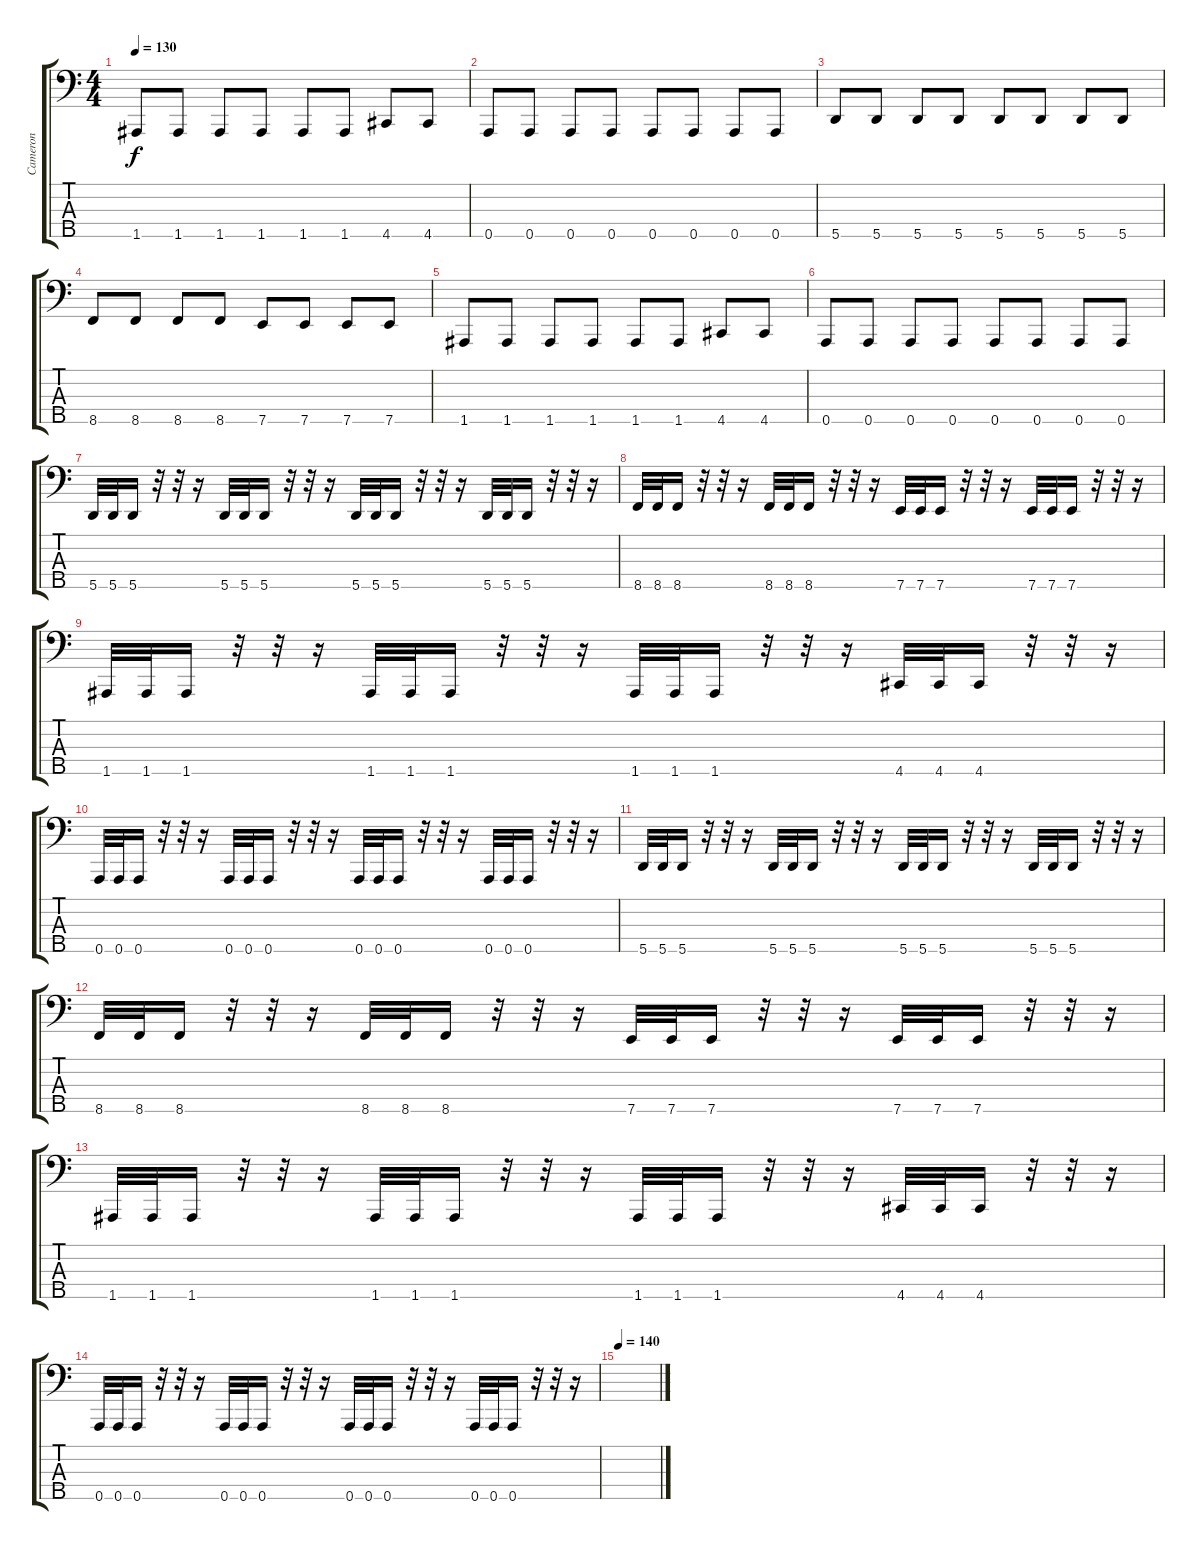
\track ("Cameron" "Cameron") {instrument electricbassfinger}
\staff {score tabs}
\tuning (G2 D2 A1 E1 A0) {hide}
\ts (4 4)
\tempo 130
\clef f4
\ks c
1.5.8{dy f} 1.5.8 1.5.8 1.5.8 1.5.8 1.5.8 4.5.8 4.5.8 |
0.5.8 0.5.8 0.5.8 0.5.8 0.5.8 0.5.8 0.5.8 0.5.8 |
5.5.8 5.5.8 5.5.8 5.5.8 5.5.8 5.5.8 5.5.8 5.5.8 |
8.5.8 8.5.8 8.5.8 8.5.8 7.5.8 7.5.8 7.5.8 7.5.8 |
1.5.8 1.5.8 1.5.8 1.5.8 1.5.8 1.5.8 4.5.8 4.5.8 |
0.5.8 0.5.8 0.5.8 0.5.8 0.5.8 0.5.8 0.5.8 0.5.8 |
5.5.32 5.5.32 5.5.16 r.32 r.32 r.16 5.5.32 5.5.32 5.5.16 r.32 r.32 r.16 5.5.32 5.5.32 5.5.16 r.32 r.32 r.16 5.5.32 5.5.32 5.5.16 r.32 r.32 r.16 |
8.5.32 8.5.32 8.5.16 r.32 r.32 r.16 8.5.32 8.5.32 8.5.16 r.32 r.32 r.16 7.5.32 7.5.32 7.5.16 r.32 r.32 r.16 7.5.32 7.5.32 7.5.16 r.32 r.32 r.16 |
1.5.32 1.5.32 1.5.16 r.32 r.32 r.16 1.5.32 1.5.32 1.5.16 r.32 r.32 r.16 1.5.32 1.5.32 1.5.16 r.32 r.32 r.16 4.5.32 4.5.32 4.5.16 r.32 r.32 r.16 |
0.5.32 0.5.32 0.5.16 r.32 r.32 r.16 0.5.32 0.5.32 0.5.16 r.32 r.32 r.16 0.5.32 0.5.32 0.5.16 r.32 r.32 r.16 0.5.32 0.5.32 0.5.16 r.32 r.32 r.16 |
5.5.32 5.5.32 5.5.16 r.32 r.32 r.16 5.5.32 5.5.32 5.5.16 r.32 r.32 r.16 5.5.32 5.5.32 5.5.16 r.32 r.32 r.16 5.5.32 5.5.32 5.5.16 r.32 r.32 r.16 |
8.5.32 8.5.32 8.5.16 r.32 r.32 r.16 8.5.32 8.5.32 8.5.16 r.32 r.32 r.16 7.5.32 7.5.32 7.5.16 r.32 r.32 r.16 7.5.32 7.5.32 7.5.16 r.32 r.32 r.16 |
1.5.32 1.5.32 1.5.16 r.32 r.32 r.16 1.5.32 1.5.32 1.5.16 r.32 r.32 r.16 1.5.32 1.5.32 1.5.16 r.32 r.32 r.16 4.5.32 4.5.32 4.5.16 r.32 r.32 r.16 |
0.5.32 0.5.32 0.5.16 r.32 r.32 r.16 0.5.32 0.5.32 0.5.16 r.32 r.32 r.16 0.5.32 0.5.32 0.5.16 r.32 r.32 r.16 0.5.32 0.5.32 0.5.16 r.32 r.32 r.16 |
\tempo 140
